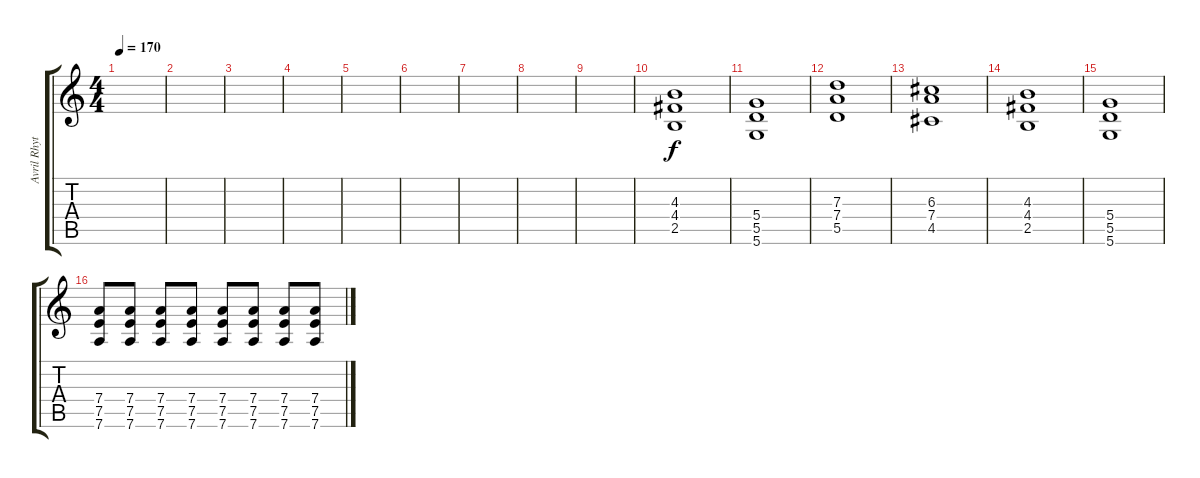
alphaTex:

\track ("Avril Rhythm 2" "Avril Rhyt") {instrument distortionguitar}
\staff {score tabs}
\tuning (E4 B3 G3 D3 A2 D2) {hide}
\ts (4 4)
\tempo 170
\clef g2
\ks c
|
|
|
|
|
|
|
|
|
(4.3 4.4 2.5).1 |
(5.4 5.5 5.6).1 |
(7.3 7.4 5.5).1 |
(6.3 7.4 4.5).1 |
(4.3 4.4 2.5).1 |
(5.4 5.5 5.6).1 |
(7.4 7.5 7.6).8 (7.4 7.5 7.6).8 (7.4 7.5 7.6).8 (7.4 7.5 7.6).8 (7.4 7.5 7.6).8 (7.4 7.5 7.6).8 (7.4 7.5 7.6).8 (7.4 7.5 7.6).8
